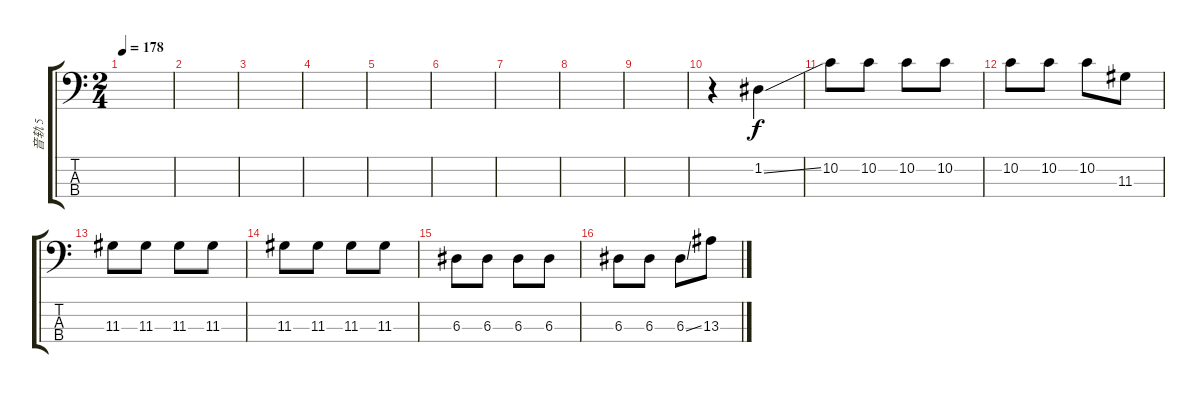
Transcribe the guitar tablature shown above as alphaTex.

\track ("音轨 5" "音轨 5") {instrument electricbassfinger}
\staff {score tabs}
\tuning (G2 D2 A1 E1) {hide}
\ts (2 4)
\tempo 178
\clef f4
\ks c
|
|
|
|
|
|
|
|
|
r.4 1.2{ss}.4 |
10.2.8 10.2.8 10.2.8 10.2.8 |
10.2.8 10.2.8 10.2.8 11.3.8 |
11.3.8 11.3.8 11.3.8 11.3.8 |
11.3.8 11.3.8 11.3.8 11.3.8 |
6.3.8 6.3.8 6.3.8 6.3.8 |
6.3.8 6.3.8 6.3{ss}.8 13.3.8
